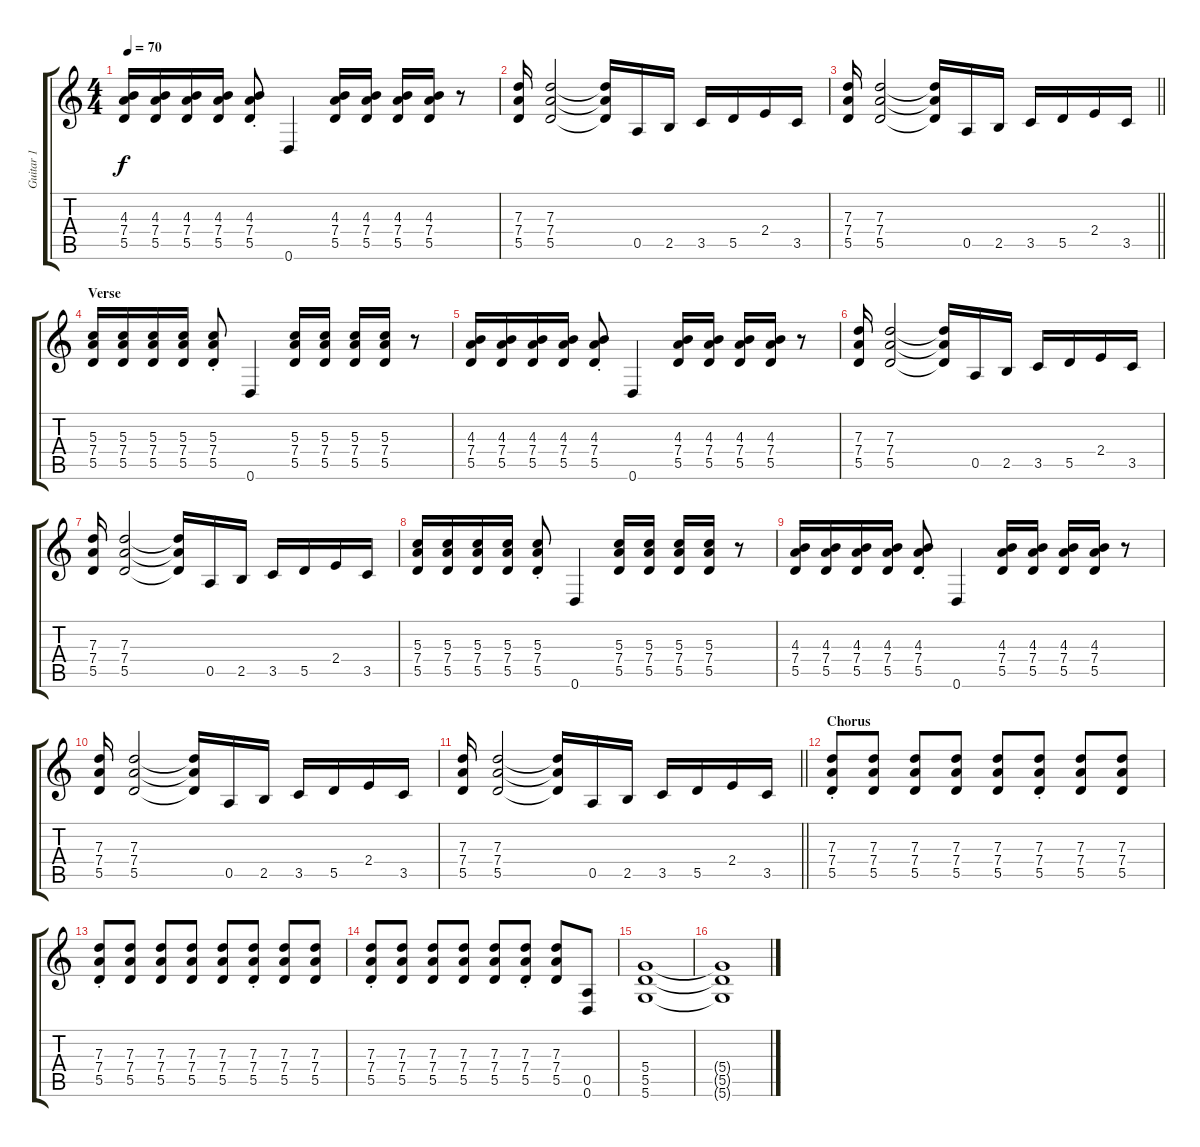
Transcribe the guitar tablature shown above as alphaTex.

\track ("Guitar 1" "Guitar 1") {instrument overdrivenguitar}
\staff {score tabs}
\tuning (E4 B3 G3 D3 A2 D2) {hide}
\ts (4 4)
\tempo 70
\clef g2
\ks c
(4.3 7.4 5.5).16{dy f} (4.3 7.4 5.5).16 (4.3 7.4 5.5).16 (4.3 7.4 5.5).16 (4.3{st} 7.4{st} 5.5{st}).8 0.6.4 (4.3 7.4 5.5).16 (4.3 7.4 5.5).16 (4.3 7.4 5.5).16 (4.3 7.4 5.5).16 r.8 |
(7.3 7.4 5.5).16 (7.3 7.4 5.5).2 (7.3{t} 7.4{t} 5.5{t}).16 0.5.16 2.5.16 3.5.16 5.5.16 2.4.16 3.5.16 |
\barLineRight lightlight
(7.3 7.4 5.5).16 (7.3 7.4 5.5).2 (7.3{t} 7.4{t} 5.5{t}).16 0.5.16 2.5.16 3.5.16 5.5.16 2.4.16 3.5.16 |
\section ("" "Verse")
(5.3 7.4 5.5).16 (5.3 7.4 5.5).16 (5.3 7.4 5.5).16 (5.3 7.4 5.5).16 (5.3{st} 7.4{st} 5.5{st}).8 0.6.4 (5.3 7.4 5.5).16 (5.3 7.4 5.5).16 (5.3 7.4 5.5).16 (5.3 7.4 5.5).16 r.8 |
(4.3 7.4 5.5).16 (4.3 7.4 5.5).16 (4.3 7.4 5.5).16 (4.3 7.4 5.5).16 (4.3{st} 7.4{st} 5.5{st}).8 0.6.4 (4.3 7.4 5.5).16 (4.3 7.4 5.5).16 (4.3 7.4 5.5).16 (4.3 7.4 5.5).16 r.8 |
(7.3 7.4 5.5).16 (7.3 7.4 5.5).2 (7.3{t} 7.4{t} 5.5{t}).16 0.5.16 2.5.16 3.5.16 5.5.16 2.4.16 3.5.16 |
(7.3 7.4 5.5).16 (7.3 7.4 5.5).2 (7.3{t} 7.4{t} 5.5{t}).16 0.5.16 2.5.16 3.5.16 5.5.16 2.4.16 3.5.16 |
(5.3 7.4 5.5).16 (5.3 7.4 5.5).16 (5.3 7.4 5.5).16 (5.3 7.4 5.5).16 (5.3{st} 7.4{st} 5.5{st}).8 0.6.4 (5.3 7.4 5.5).16 (5.3 7.4 5.5).16 (5.3 7.4 5.5).16 (5.3 7.4 5.5).16 r.8 |
(4.3 7.4 5.5).16 (4.3 7.4 5.5).16 (4.3 7.4 5.5).16 (4.3 7.4 5.5).16 (4.3{st} 7.4{st} 5.5{st}).8 0.6.4 (4.3 7.4 5.5).16 (4.3 7.4 5.5).16 (4.3 7.4 5.5).16 (4.3 7.4 5.5).16 r.8 |
(7.3 7.4 5.5).16 (7.3 7.4 5.5).2 (7.3{t} 7.4{t} 5.5{t}).16 0.5.16 2.5.16 3.5.16 5.5.16 2.4.16 3.5.16 |
\barLineRight lightlight
(7.3 7.4 5.5).16 (7.3 7.4 5.5).2 (7.3{t} 7.4{t} 5.5{t}).16 0.5.16 2.5.16 3.5.16 5.5.16 2.4.16 3.5.16 |
\section ("" "Chorus")
(7.3{st} 7.4{st} 5.5{st}).8 (7.3 7.4 5.5).8 (7.3 7.4 5.5).8 (7.3 7.4 5.5).8 (7.3 7.4 5.5).8 (7.3{st} 7.4{st} 5.5{st}).8 (7.3 7.4 5.5).8 (7.3 7.4 5.5).8 |
(7.3{st} 7.4{st} 5.5{st}).8 (7.3 7.4 5.5).8 (7.3 7.4 5.5).8 (7.3 7.4 5.5).8 (7.3 7.4 5.5).8 (7.3{st} 7.4{st} 5.5{st}).8 (7.3 7.4 5.5).8 (7.3 7.4 5.5).8 |
(7.3{st} 7.4{st} 5.5{st}).8 (7.3 7.4 5.5).8 (7.3 7.4 5.5).8 (7.3 7.4 5.5).8 (7.3 7.4 5.5).8 (7.3{st} 7.4{st} 5.5{st}).8 (7.3 7.4 5.5).8 (0.5 0.6).8 |
(5.4 5.5 5.6).1 |
(5.4{t} 5.5{t} 5.6{t}).1
